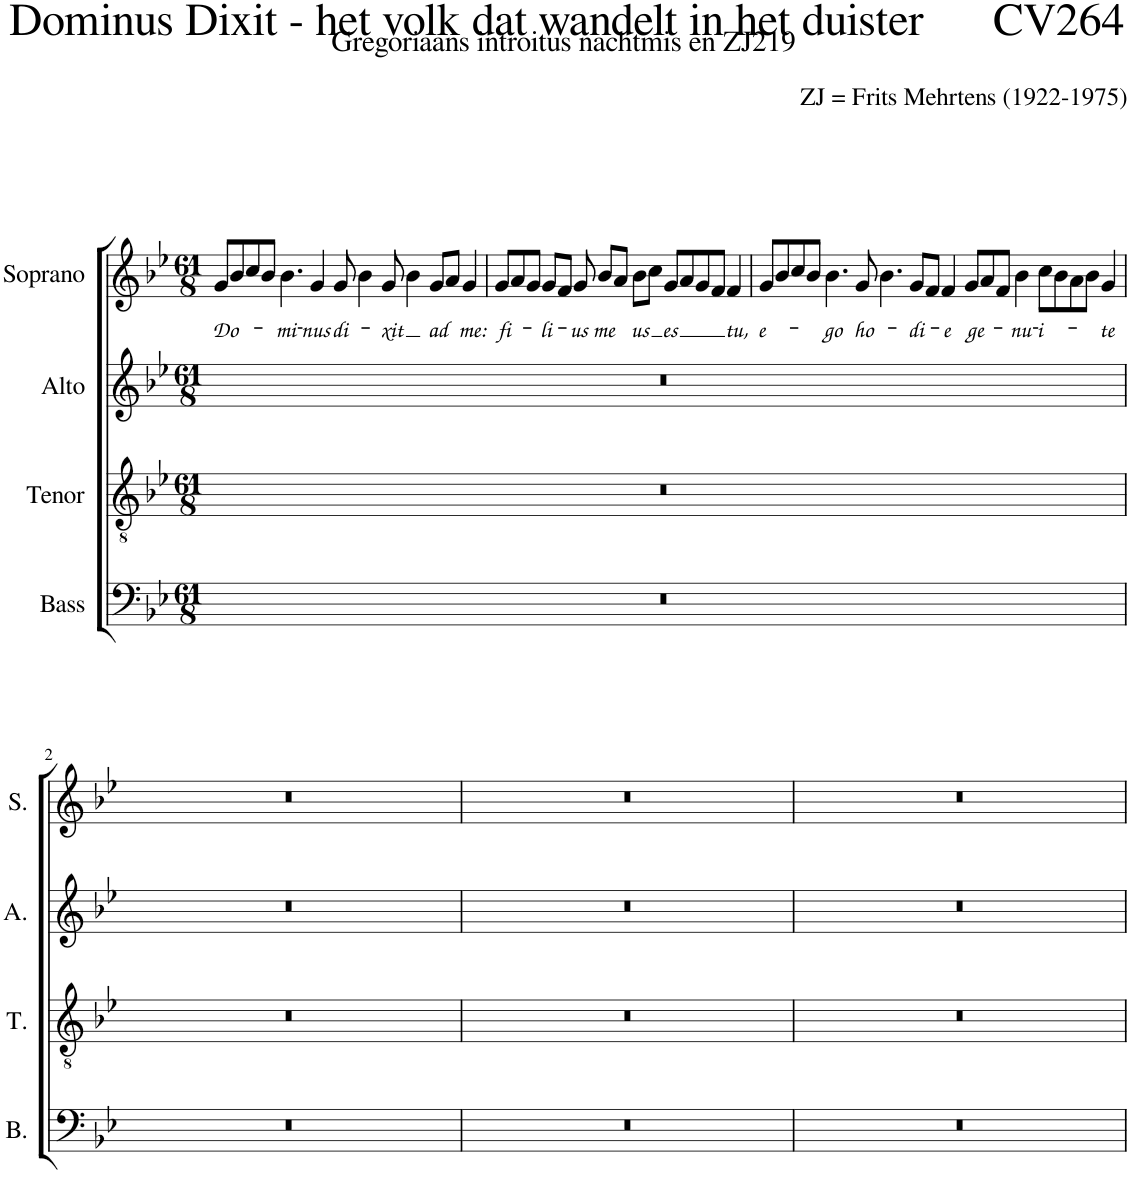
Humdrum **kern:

**kern	**kern	**kern	**kern	**text
*part4	*part3	*part2	*part1	*part1
*staff4	*staff3	*staff2	*staff1	*staff1
*I"Bass	*I"Tenor	*I"Alto	*I"Soprano	*
*I'B.	*I'T.	*I'A.	*I'S.	*
*clefF4	*clefGv2	*clefG2	*clefG2	*
*k[b-e-]	*k[b-e-]	*k[b-e-]	*k[b-e-]	*
*M61/8	*M61/8	*M61/8	*M61/8	*
=1	=1	=1	=1	=1
!	!	!	!	!LO:LY:b
8%61r	8%61r	8%61r	8g/L	Do-
.	.	.	8b-/	.
.	.	.	8cc/	.
.	.	.	8b-/J	.
!	!	!	!	!LO:LY:b
.	.	.	4.b-\	-mi-
!	!	!	!	!LO:LY:b
.	.	.	4g/	-nus
!	!	!	!	!LO:LY:b
.	.	.	8g/	di-
.	.	.	4b-\	.
!	!	!	!	!LO:LY:b
.	.	.	8g/	-xit
.	.	.	4b-\	.
!	!	!	!	!LO:LY:b
.	.	.	8g/L	ad
.	.	.	8a/J	.
!	!	!	!	!LO:LY:b
.	.	.	4g/	me:
!	!	!	!	!LO:LY:b
.	.	.	8g/L	fi-
.	.	.	8a/	.
.	.	.	8g/J	.
!	!	!	!	!LO:LY:b
.	.	.	8g/L	-li-
.	.	.	8f/J	.
!	!	!	!	!LO:LY:b
.	.	.	8g/	-us
!	!	!	!	!LO:LY:b
.	.	.	8b-/L	me
.	.	.	8a/J	.
!	!	!	!	!LO:LY:b
.	.	.	8b-\L	us
.	.	.	8cc\J	.
!	!	!	!	!LO:LY:b
.	.	.	8g/L	es
.	.	.	8a/	.
.	.	.	8g/	.
.	.	.	8f/J	.
!	!	!	!	!LO:LY:b
.	.	.	4f/	tu,
!	!	!	!	!LO:LY:b
.	.	.	8g/L	e-
.	.	.	8b-/	.
.	.	.	8cc/	.
.	.	.	8b-/J	.
!	!	!	!	!LO:LY:b
.	.	.	4.b-\	-go
!	!	!	!	!LO:LY:b
.	.	.	8g/	ho-
.	.	.	4.b-\	.
!	!	!	!	!LO:LY:b
.	.	.	8g/L	-di-
.	.	.	8f/J	.
!	!	!	!	!LO:LY:b
.	.	.	4f/	-e
!	!	!	!	!LO:LY:b
.	.	.	8g/L	ge-
.	.	.	8a/	.
.	.	.	8f/J	.
!	!	!	!	!LO:LY:b
.	.	.	4b-\	-nu-
!	!	!	!	!LO:LY:b
.	.	.	8cc\L	-i-
.	.	.	8b-\	.
.	.	.	8a\	.
.	.	.	8b-\J	.
!	!	!	!	!LO:LY:b
.	.	.	4g/	-te
!!LO:LB:g=z
=2	=2	=2	=2	=2
8%61r	8%61r	8%61r	8%61r	.
=3	=3	=3	=3	=3
8%61r	8%61r	8%61r	8%61r	.
=4	=4	=4	=4	=4
8%61r	8%61r	8%61r	8%61r	.
=	=	=	=	=
*-	*-	*-	*-	*-
